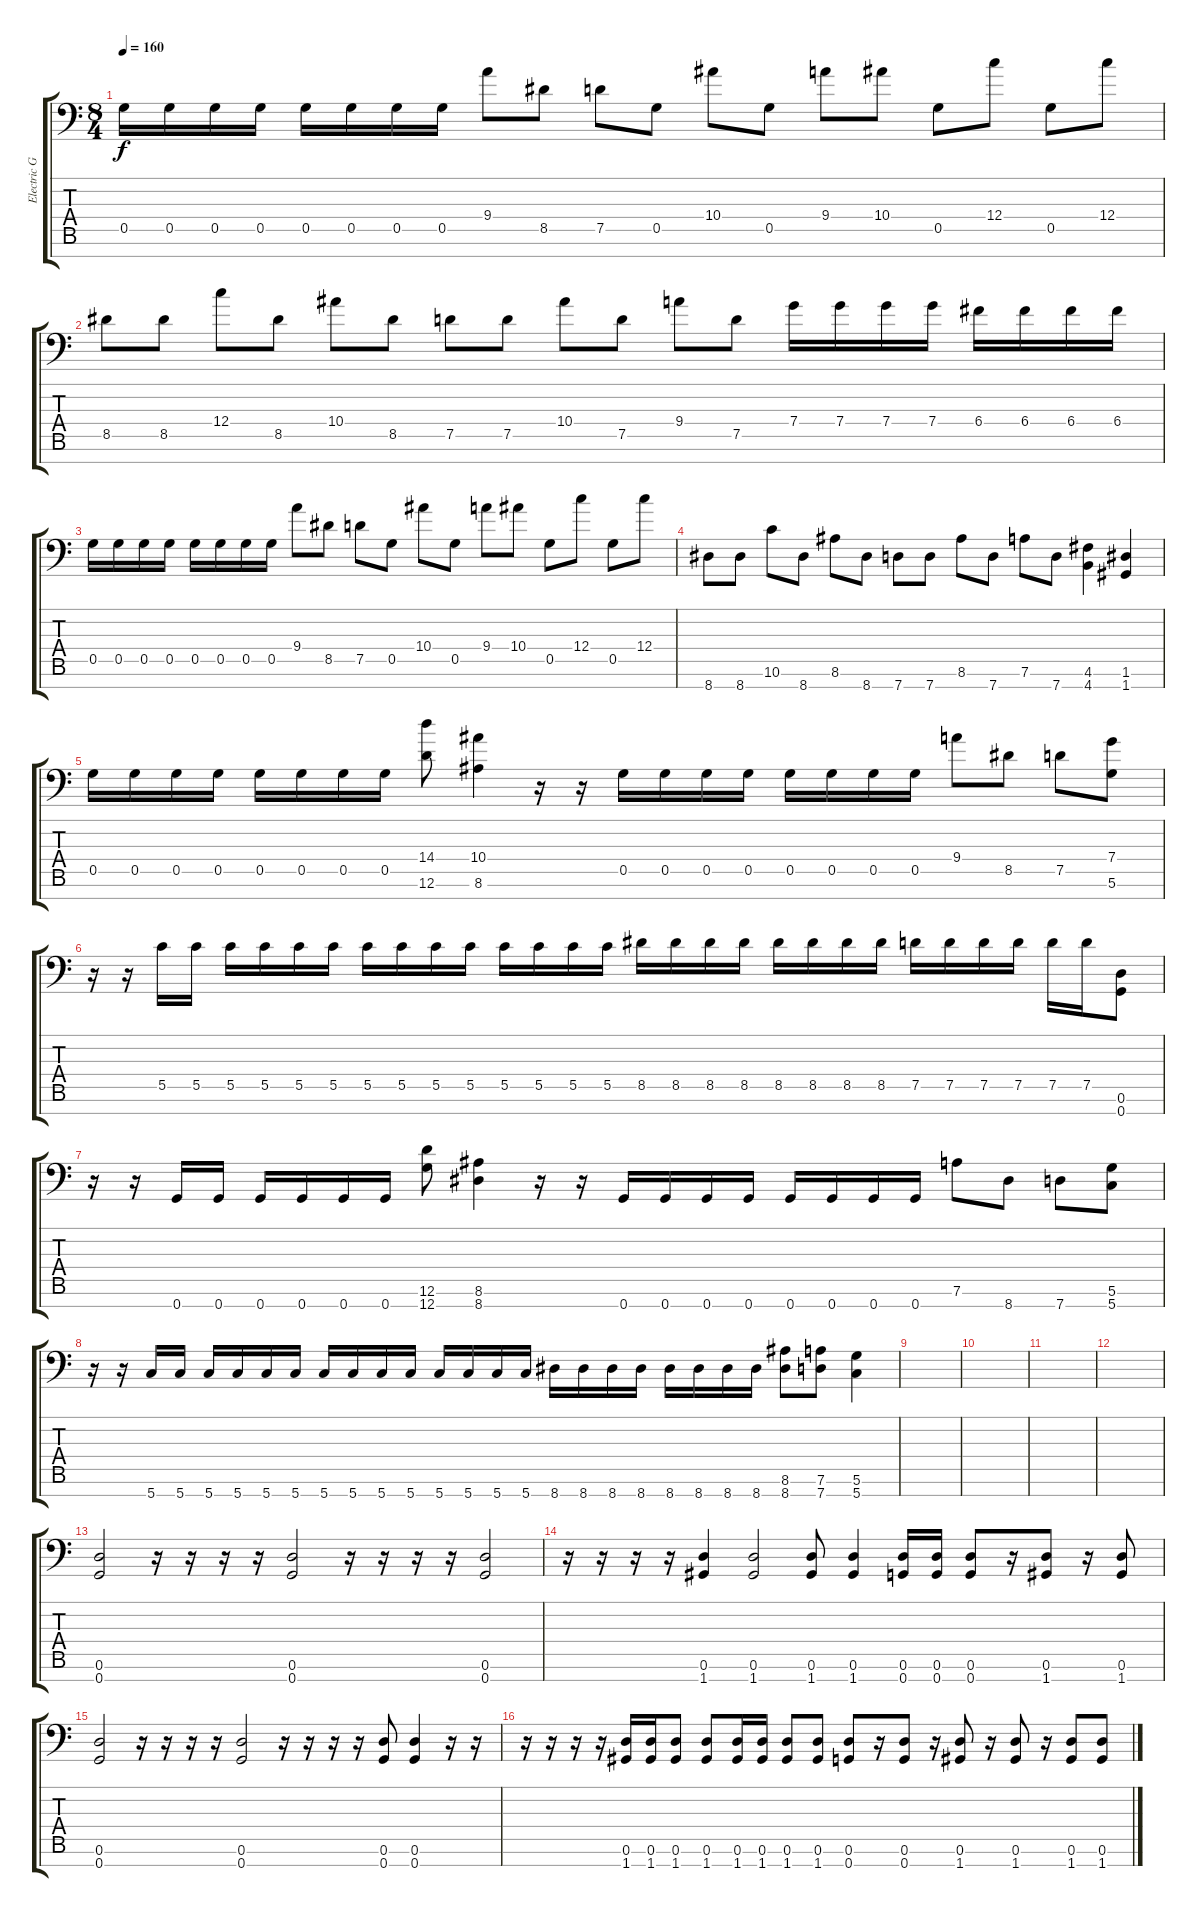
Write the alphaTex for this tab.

\track ("Electric Guitar" "Electric G") {instrument distortionguitar}
\staff {score tabs}
\tuning (D4 A3 F3 C3 G2 D2 G1) {hide}
\ts (8 4)
\tempo 160
\clef f4
\ks c
0.5.16{dy f} 0.5.16 0.5.16 0.5.16 0.5.16 0.5.16 0.5.16 0.5.16 9.4.8 8.5.8 7.5.8 0.5.8 10.4.8 0.5.8 9.4.8 10.4.8 0.5.8 12.4.8 0.5.8 12.4.8 |
8.5.8 8.5.8 12.4.8 8.5.8 10.4.8 8.5.8 7.5.8 7.5.8 10.4.8 7.5.8 9.4.8 7.5.8 7.4.16 7.4.16 7.4.16 7.4.16 6.4.16 6.4.16 6.4.16 6.4.16 |
0.5.16 0.5.16 0.5.16 0.5.16 0.5.16 0.5.16 0.5.16 0.5.16 9.4.8 8.5.8 7.5.8 0.5.8 10.4.8 0.5.8 9.4.8 10.4.8 0.5.8 12.4.8 0.5.8 12.4.8 |
8.7.8 8.7.8 10.6.8 8.7.8 8.6.8 8.7.8 7.7.8 7.7.8 8.6.8 7.7.8 7.6.8 7.7.8 (4.6 4.7).4 (1.6 1.7).4 |
0.5.16 0.5.16 0.5.16 0.5.16 0.5.16 0.5.16 0.5.16 0.5.16 (14.4 12.6).8 (10.4 8.6).4 r.16 r.16 0.5.16 0.5.16 0.5.16 0.5.16 0.5.16 0.5.16 0.5.16 0.5.16 9.4.8 8.5.8 7.5.8 (7.4 5.6).8 |
r.16 r.16 5.5.16 5.5.16 5.5.16 5.5.16 5.5.16 5.5.16 5.5.16 5.5.16 5.5.16 5.5.16 5.5.16 5.5.16 5.5.16 5.5.16 8.5.16 8.5.16 8.5.16 8.5.16 8.5.16 8.5.16 8.5.16 8.5.16 7.5.16 7.5.16 7.5.16 7.5.16 7.5.16 7.5.16 (0.6 0.7).8 |
r.16 r.16 0.7.16 0.7.16 0.7.16 0.7.16 0.7.16 0.7.16 (12.6 12.7).8 (8.6 8.7).4 r.16 r.16 0.7.16 0.7.16 0.7.16 0.7.16 0.7.16 0.7.16 0.7.16 0.7.16 7.6.8 8.7.8 7.7.8 (5.6 5.7).8 |
r.16 r.16 5.7.16 5.7.16 5.7.16 5.7.16 5.7.16 5.7.16 5.7.16 5.7.16 5.7.16 5.7.16 5.7.16 5.7.16 5.7.16 5.7.16 8.7.16 8.7.16 8.7.16 8.7.16 8.7.16 8.7.16 8.7.16 8.7.16 (8.6 8.7).8 (7.6 7.7).8 (5.6 5.7).4 |
|
|
|
|
(0.6 0.7).2 r.16 r.16 r.16 r.16 (0.6 0.7).2 r.16 r.16 r.16 r.16 (0.6 0.7).2 |
r.16 r.16 r.16 r.16 (0.6 1.7).4 (0.6 1.7).2 (0.6 1.7).8 (0.6 1.7).4 (0.6 0.7).16 (0.6 0.7).16 (0.6 0.7).8 r.16 (0.6 1.7).8 r.16 (0.6 1.7).8 |
(0.6 0.7).2 r.16 r.16 r.16 r.16 (0.6 0.7).2 r.16 r.16 r.16 r.16 (0.6 0.7).8 (0.6 0.7).4 r.16 r.16 |
r.16 r.16 r.16 r.16 (0.6 1.7).16 (0.6 1.7).16 (0.6 1.7).8 (0.6 1.7).8 (0.6 1.7).16 (0.6 1.7).16 (0.6 1.7).8 (0.6 1.7).8 (0.6 0.7).8 r.16 (0.6 0.7).8 r.16 (0.6 1.7).8 r.16 (0.6 1.7).8 r.16 (0.6 1.7).8 (0.6 1.7).8
